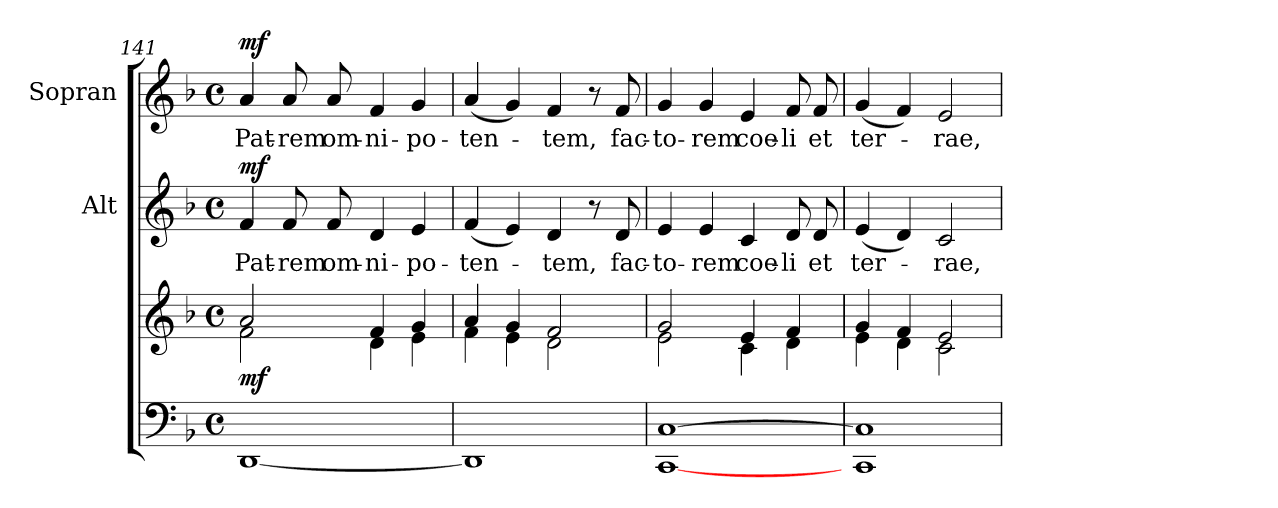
**kern	**kern	**dynam	**kern	**text	**dynam	**kern	**text	**dynam
*part3	*part3	*part3	*part2	*part2	*part2	*part1	*part1	*part1
*staff4	*staff3	*staff3/4	*staff2	*staff2	*staff2	*staff1	*staff1	*staff1
*	*	*	*I"Alt	*	*	*I"Sopran	*	*
*	*	*	*I'A.	*	*	*I'S.	*	*
*clefF4	*clefG2	*	*clefG2	*	*	*clefG2	*	*
*k[b-]	*k[b-]	*	*k[b-]	*	*	*k[b-]	*	*
*F:	*F:	*	*F:	*	*	*F:	*	*
*M4/4	*M4/4	*	*M4/4	*	*	*M4/4	*	*
*met(c)	*met(c)	*	*met(c)	*	*	*met(c)	*	*
=141	=141	=141	=141	=141	=141	=141	=141	=141
*	*^	*	*	*	*	*	*	*
!	!	!	!LO:DY:b	!	!LO:LY:b	!LO:DY:a	!	!LO:LY:b	!LO:DY:a
[1DD	2a/	2f\	mf	4f/	Pat-	mf	4a/	Pat-	mf
!	!	!	!	!	!LO:LY:b	!	!	!LO:LY:b	!
.	.	.	.	8f/	-rem	.	8a/	-rem	.
!	!	!	!	!	!LO:LY:b	!	!	!LO:LY:b	!
.	.	.	.	8f/	om-	.	8a/	om-	.
!	!	!	!	!	!LO:LY:b	!	!	!LO:LY:b	!
.	4f/	4d\	.	4d/	-ni-	.	4f/	-ni-	.
!	!	!	!	!	!LO:LY:b	!	!	!LO:LY:b	!
.	4g/	4e\	.	4e/	-po-	.	4g/	-po-	.
!!LO:PB:g=z
=142	=142	=142	=142	=142	=142	=142	=142	=142	=142
!	!	!	!	!	!LO:LY:b	!	!	!LO:LY:b	!
1DD]	4a/	4f\	.	(<4f/	-ten-	.	(<4a/	-ten-	.
.	4g/	4e\	.	4e/)	.	.	4g/)	.	.
!	!	!	!	!	!LO:LY:b	!	!	!LO:LY:b	!
.	2f/	2d\	.	4d/	-tem,	.	4f/	-tem,	.
.	.	.	.	8r	.	.	8r	.	.
!	!	!	!	!	!LO:LY:b	!	!	!LO:LY:b	!
.	.	.	.	8d/	fac-	.	8f/	fac-	.
=143	=143	=143	=143	=143	=143	=143	=143	=143	=143
*^	*	*	*	*	*	*	*	*	*
!	!	!	!	!	!	!LO:LY:b	!	!	!LO:LY:b	!
[>1C	[<1CC	2g/	2e\	.	4e/	-to-	.	4g/	-to-	.
!	!	!	!	!	!	!LO:LY:b	!	!	!LO:LY:b	!
.	.	.	.	.	4e/	-rem	.	4g/	-rem	.
!	!	!	!	!	!	!LO:LY:b	!	!	!LO:LY:b	!
.	.	4e/	4c\	.	4c/	coe-	.	4e/	coe-	.
!	!	!	!	!	!	!LO:LY:b	!	!	!LO:LY:b	!
.	.	4f/	4d\	.	8d/	-li	.	8f/	-li	.
!	!	!	!	!	!	!LO:LY:b	!	!	!LO:LY:b	!
.	.	.	.	.	8d/	et	.	8f/	et	.
*v	*v	*	*	*	*	*	*	*	*	*
=144	=144	=144	=144	=144	=144	=144	=144	=144	=144
!	!	!	!	!	!LO:LY:b	!	!	!LO:LY:b	!
1CC 1C]	4g/	4e\	.	(<4e/	ter-	.	(<4g/	ter-	.
.	4f/	4d\	.	4d/)	.	.	4f/)	.	.
!	!	!	!	!	!LO:LY:b	!	!	!LO:LY:b	!
.	2e/	2c\	.	2c/	-rae,	.	2e/	-rae,	.
*	*v	*v	*	*	*	*	*	*	*
=	=	=	=	=	=	=	=	=
*-	*-	*-	*-	*-	*-	*-	*-	*-
